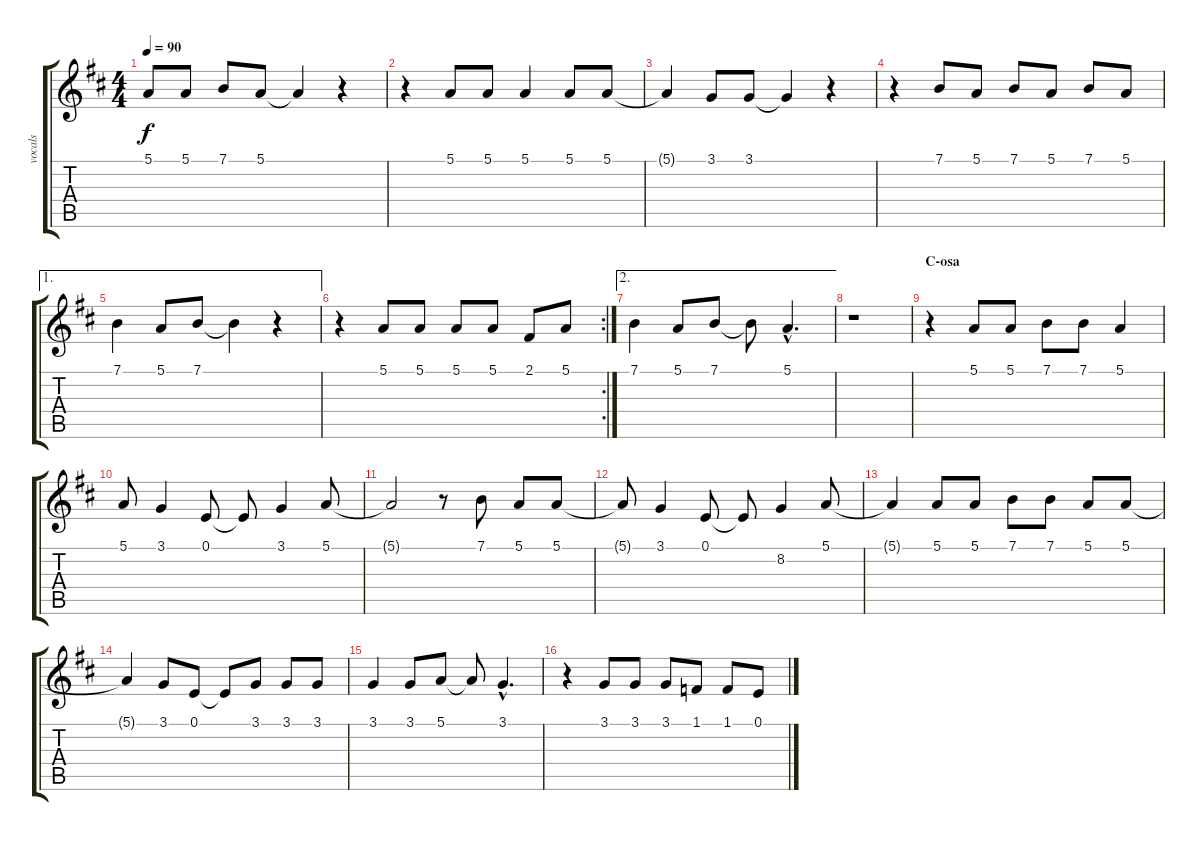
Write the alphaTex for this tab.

\track ("vocals" "vocals") {instrument brightacousticpiano}
\staff {score tabs}
\tuning (E4 B3 G3 D3 A2 E2) {hide}
\ts (4 4)
\tempo 90
\clef g2
\ks d
5.1{t}.8{dy f} 5.1.8 7.1.8 5.1.8 5.1{t}.4 r.4 |
r.4 5.1.8 5.1.8 5.1.4 5.1.8 5.1.8 |
5.1{t}.4 3.1.8 3.1.8 3.1{t}.4 r.4 |
r.4 7.1.8 5.1.8 7.1.8 5.1.8 7.1.8 5.1.8 |
\ae 1
7.1.4 5.1.8 7.1.8 7.1{t}.4 r.4 |
\rc 2
r.4 5.1.8 5.1.8 5.1.8 5.1.8 2.1.8 5.1.8 |
\ae 2
7.1.4 5.1.8 7.1.8 7.1{t}.8 5.1{hac}.4{d} |
r.1 |
\section ("" "C-osa")
r.4 5.1.8 5.1.8 7.1.8 7.1.8 5.1.4 |
5.1.8 3.1.4 0.1.8 0.1{t}.8 3.1.4 5.1.8 |
5.1{t}.2 r.8 7.1.8 5.1.8 5.1.8 |
5.1{t}.8 3.1.4 0.1.8 0.1{t}.8 8.2.4 5.1.8 |
5.1{t}.4 5.1.8 5.1.8 7.1.8 7.1.8 5.1.8 5.1.8 |
5.1{t}.4 3.1.8 0.1.8 0.1{t}.8 3.1.8 3.1.8 3.1.8 |
3.1.4 3.1.8 5.1.8 5.1{t}.8 3.1{hac}.4{d} |
r.4 3.1.8 3.1.8 3.1.8 1.1.8 1.1.8 0.1.8
